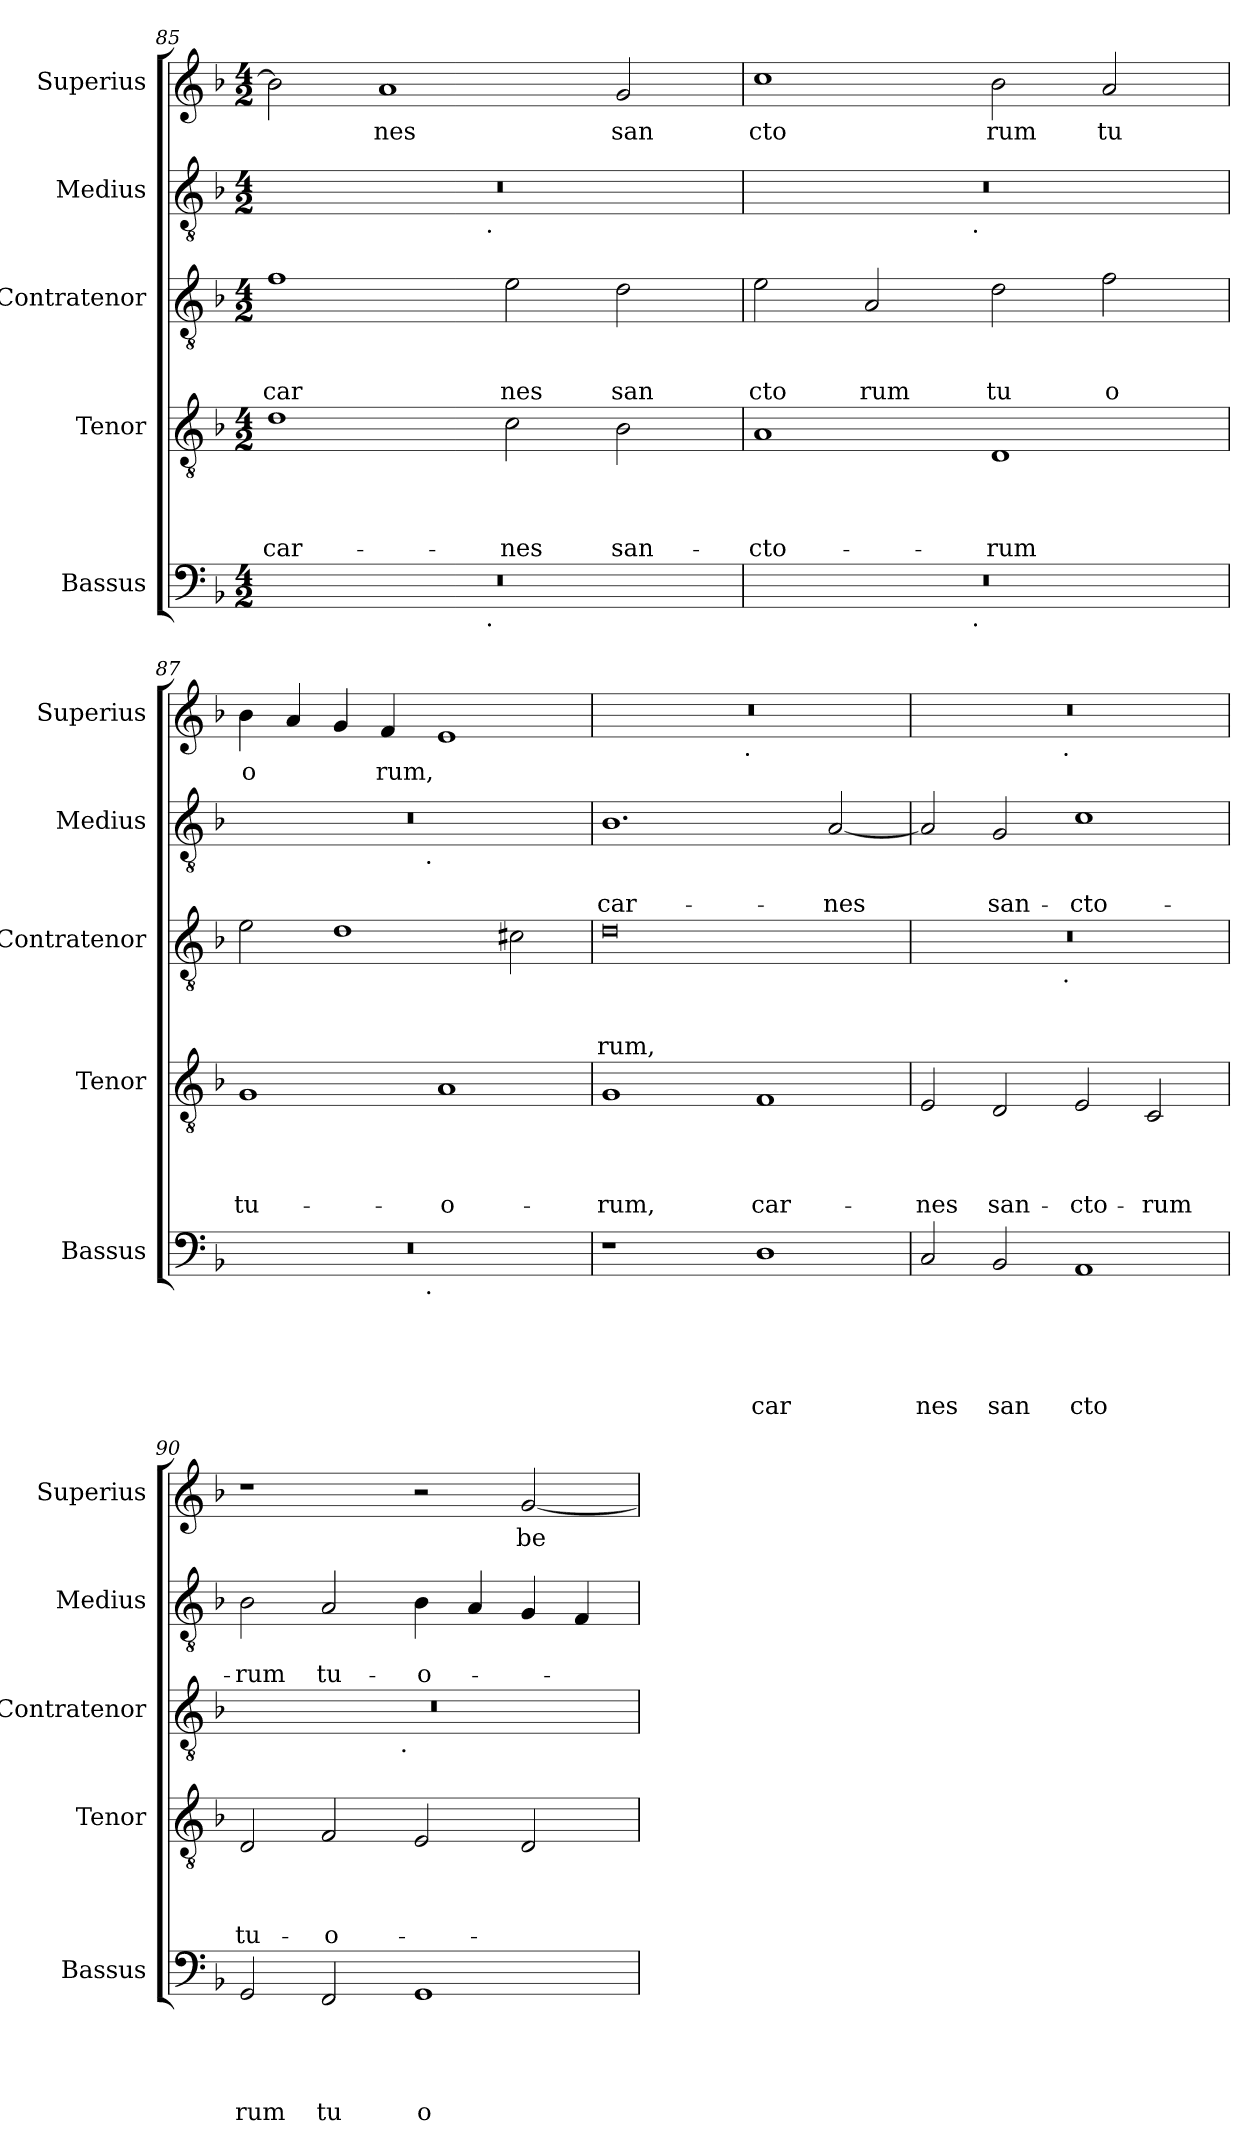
**kern	**text	**text	**text	**text	**text	**kern	**text	**text	**text	**text	**kern	**text	**text	**text	**kern	**text	**text	**kern	**text
*part5	*part5	*part5	*part5	*part5	*part5	*part4	*part4	*part4	*part4	*part4	*part3	*part3	*part3	*part3	*part2	*part2	*part2	*part1	*part1
*staff5	*staff5	*staff5	*staff5	*staff5	*staff5	*staff4	*staff4	*staff4	*staff4	*staff4	*staff3	*staff3	*staff3	*staff3	*staff2	*staff2	*staff2	*staff1	*staff1
*I"Bassus	*	*	*	*	*	*I"Tenor	*	*	*	*	*I"Contratenor	*	*	*	*I"Medius	*	*	*I"Superius	*
*I'Bassus	*	*	*	*	*	*I'Tenor	*	*	*	*	*I'Contratenor	*	*	*	*I'Medius	*	*	*I'Superius	*
*clefF4	*	*	*	*	*	*clefGv2	*	*	*	*	*clefGv2	*	*	*	*clefGv2	*	*	*clefG2	*
*k[b-]	*	*	*	*	*	*k[b-]	*	*	*	*	*k[b-]	*	*	*	*k[b-]	*	*	*k[b-]	*
*F:	*	*	*	*	*	*F:	*	*	*	*	*F:	*	*	*	*F:	*	*	*F:	*
*M4/2	*	*	*	*	*	*M4/2	*	*	*	*	*M4/2	*	*	*	*M4/2	*	*	*M4/2	*
=85	=85	=85	=85	=85	=85	=85	=85	=85	=85	=85	=85	=85	=85	=85	=85	=85	=85	=85	=85
!	!	!	!	!	!	!	!	!	!	!LO:LY:b	!	!	!	!LO:LY:b	!	!	!	!	!
*^	*	*	*	*	*	*	*	*	*	*	*	*	*	*	*^	*	*	*	*
0r	2ryy	.	.	.	.	.	1d	.	.	.	car-	1f	.	.	car	0r	2ryy	.	.	2b-\]	.
!	!	!	!	!	!	!	!	!	!	!	!	!	!	!	!	!	!	!	!	!	!LO:LY:b
.	4...ryy	.	.	.	.	.	.	.	.	.	.	.	.	.	.	.	4...ryy	.	.	1a	nes
!	!	!	!	!	!	!	!	!	!	!	!	!	!	!	!	!	!LO:TX:b:t=.	!	!	!	!
!	!LO:TX:b:t=.	!	!	!	!	!	!	!	!	!	!	!	!	!	!	!	!	!	!	!	!
.	1ryy	.	.	.	.	.	.	.	.	.	.	.	.	.	.	.	1ryy	.	.	.	.
!	!	!	!	!	!	!	!	!	!	!	!LO:LY:b	!	!	!	!LO:LY:b	!	!	!	!	!	!
.	.	.	.	.	.	.	2c\	.	.	.	-nes	2e\	.	.	nes	.	.	.	.	.	.
!	!	!	!	!	!	!	!	!	!	!	!LO:LY:b	!	!	!	!LO:LY:b	!	!	!	!	!	!LO:LY:b
.	.	.	.	.	.	.	2B-\	.	.	.	san-	2d\	.	.	san	.	.	.	.	2g/	san
.	32ryy	.	.	.	.	.	.	.	.	.	.	.	.	.	.	.	32ryy	.	.	.	.
=86	=86	=86	=86	=86	=86	=86	=86	=86	=86	=86	=86	=86	=86	=86	=86	=86	=86	=86	=86	=86	=86
!	!	!	!	!	!	!	!	!	!	!	!LO:LY:b	!	!	!	!LO:LY:b	!	!	!	!	!	!LO:LY:b
0r	2ryy	.	.	.	.	.	1A	.	.	.	-cto-	2e\	.	.	cto	0r	2ryy	.	.	1cc	cto
!	!	!	!	!	!	!	!	!	!	!	!	!	!	!	!LO:LY:b	!	!	!	!	!	!
.	4...ryy	.	.	.	.	.	.	.	.	.	.	2A/	.	.	rum	.	4...ryy	.	.	.	.
!	!	!	!	!	!	!	!	!	!	!	!	!	!	!	!	!	!LO:TX:b:t=.	!	!	!	!
!	!LO:TX:b:t=.	!	!	!	!	!	!	!	!	!	!	!	!	!	!	!	!	!	!	!	!
.	1ryy	.	.	.	.	.	.	.	.	.	.	.	.	.	.	.	1ryy	.	.	.	.
!	!	!	!	!	!	!	!	!	!	!	!LO:LY:b	!	!	!	!LO:LY:b	!	!	!	!	!	!LO:LY:b
.	.	.	.	.	.	.	1D	.	.	.	-rum	2d\	.	.	tu	.	.	.	.	2b-\	rum
!	!	!	!	!	!	!	!	!	!	!	!	!	!	!	!LO:LY:b	!	!	!	!	!	!LO:LY:b
.	.	.	.	.	.	.	.	.	.	.	.	2f\	.	.	o	.	.	.	.	2a/	tu
.	32ryy	.	.	.	.	.	.	.	.	.	.	.	.	.	.	.	32ryy	.	.	.	.
=87	=87	=87	=87	=87	=87	=87	=87	=87	=87	=87	=87	=87	=87	=87	=87	=87	=87	=87	=87	=87	=87
!	!	!	!	!	!	!	!	!	!	!	!LO:LY:b	!	!	!	!	!	!	!	!	!	!LO:LY:b
0r	2ryy	.	.	.	.	.	1G	.	.	.	tu-	2e\	.	.	.	0r	2ryy	.	.	4b-\	o
.	.	.	.	.	.	.	.	.	.	.	.	.	.	.	.	.	.	.	.	4a/	.
.	4...ryy	.	.	.	.	.	.	.	.	.	.	1d	.	.	.	.	4...ryy	.	.	4g/	.
!	!	!	!	!	!	!	!	!	!	!	!	!	!	!	!	!	!	!	!	!	!LO:LY:b
.	.	.	.	.	.	.	.	.	.	.	.	.	.	.	.	.	.	.	.	4f/	rum,
!	!	!	!	!	!	!	!	!	!	!	!	!	!	!	!	!	!LO:TX:b:t=.	!	!	!	!
!	!LO:TX:b:t=.	!	!	!	!	!	!	!	!	!	!	!	!	!	!	!	!	!	!	!	!
.	1ryy	.	.	.	.	.	.	.	.	.	.	.	.	.	.	.	1ryy	.	.	.	.
!	!	!	!	!	!	!	!	!	!	!	!LO:LY:b	!	!	!	!	!	!	!	!	!	!
.	.	.	.	.	.	.	1A	.	.	.	-o-	.	.	.	.	.	.	.	.	1e	.
.	.	.	.	.	.	.	.	.	.	.	.	2c#X\	.	.	.	.	.	.	.	.	.
.	32ryy	.	.	.	.	.	.	.	.	.	.	.	.	.	.	.	32ryy	.	.	.	.
=88	=88	=88	=88	=88	=88	=88	=88	=88	=88	=88	=88	=88	=88	=88	=88	=88	=88	=88	=88	=88	=88
!	!	!	!	!	!	!	!	!	!	!	!LO:LY:b	!	!	!	!LO:LY:b	!	!	!	!LO:LY:b	!	!
*v	*v	*	*	*	*	*	*	*	*	*	*	*	*	*	*	*v	*v	*	*	*^	*
1r	.	.	.	.	.	1G	.	.	.	-rum,	0d	.	.	rum,	1.B-	.	car-	0r	2ryy	.
.	.	.	.	.	.	.	.	.	.	.	.	.	.	.	.	.	.	.	4...ryy	.
!	!	!	!	!	!	!	!	!	!	!	!	!	!	!	!	!	!	!	!LO:TX:b:t=.	!
.	.	.	.	.	.	.	.	.	.	.	.	.	.	.	.	.	.	.	1ryy	.
!	!	!	!	!	!LO:LY:b	!	!	!	!	!LO:LY:b	!	!	!	!	!	!	!	!	!	!
1D	.	.	.	.	car	1F	.	.	.	car-	.	.	.	.	.	.	.	.	.	.
!	!	!	!	!	!	!	!	!	!	!	!	!	!	!	!	!	!LO:LY:b	!	!	!
.	.	.	.	.	.	.	.	.	.	.	.	.	.	.	[<2A/	.	-nes	.	.	.
.	.	.	.	.	.	.	.	.	.	.	.	.	.	.	.	.	.	.	32ryy	.
=89	=89	=89	=89	=89	=89	=89	=89	=89	=89	=89	=89	=89	=89	=89	=89	=89	=89	=89	=89	=89
!	!	!	!	!	!LO:LY:b	!	!	!	!	!LO:LY:b	!	!	!	!	!	!	!	!	!	!
*	*	*	*	*	*	*	*	*	*	*	*^	*	*	*	*	*	*	*	*	*
2C/	.	.	.	.	nes	2E/	.	.	.	-nes	0r	2ryy	.	.	.	2A/]	.	.	0r	2ryy	.
!	!	!	!	!	!LO:LY:b	!	!	!	!	!LO:LY:b	!	!	!	!	!	!	!	!LO:LY:b	!	!	!
2BB-/	.	.	.	.	san	2D/	.	.	.	san-	.	4...ryy	.	.	.	2G/	.	san-	.	4...ryy	.
!	!	!	!	!	!	!	!	!	!	!	!	!	!	!	!	!	!	!	!	!LO:TX:b:t=.	!
!	!	!	!	!	!	!	!	!	!	!	!	!LO:TX:b:t=.	!	!	!	!	!	!	!	!	!
.	.	.	.	.	.	.	.	.	.	.	.	1ryy	.	.	.	.	.	.	.	1ryy	.
!	!	!	!	!	!LO:LY:b	!	!	!	!	!LO:LY:b	!	!	!	!	!	!	!	!LO:LY:b	!	!	!
1AA	.	.	.	.	cto	2E/	.	.	.	-cto-	.	.	.	.	.	1c	.	-cto-	.	.	.
!	!	!	!	!	!	!	!	!	!	!LO:LY:b	!	!	!	!	!	!	!	!	!	!	!
.	.	.	.	.	.	2C/	.	.	.	-rum	.	.	.	.	.	.	.	.	.	.	.
.	.	.	.	.	.	.	.	.	.	.	.	32ryy	.	.	.	.	.	.	.	32ryy	.
=90	=90	=90	=90	=90	=90	=90	=90	=90	=90	=90	=90	=90	=90	=90	=90	=90	=90	=90	=90	=90	=90
!	!	!	!	!	!LO:LY:b	!	!	!	!	!LO:LY:b	!	!	!	!	!	!	!	!LO:LY:b	!	!	!
*	*	*	*	*	*	*	*	*	*	*	*	*	*	*	*	*	*	*	*v	*v	*
2GG/	.	.	.	.	rum	2D/	.	.	.	tu-	0r	2ryy	.	.	.	2B-\	.	-rum	1r	.
!	!	!	!	!	!LO:LY:b	!	!	!	!	!LO:LY:b	!	!	!	!	!	!	!	!LO:LY:b	!	!
2FF/	.	.	.	.	tu	2F/	.	.	.	-o-	.	4...ryy	.	.	.	2A/	.	tu-	.	.
!	!	!	!	!	!	!	!	!	!	!	!	!LO:TX:b:t=.	!	!	!	!	!	!	!	!
.	.	.	.	.	.	.	.	.	.	.	.	1ryy	.	.	.	.	.	.	.	.
!	!	!	!	!	!LO:LY:b	!	!	!	!	!	!	!	!	!	!	!	!	!LO:LY:b	!	!
1GG	.	.	.	.	o	2E/	.	.	.	.	.	.	.	.	.	4B-\	.	-o-	2r	.
.	.	.	.	.	.	.	.	.	.	.	.	.	.	.	.	4A/	.	.	.	.
!	!	!	!	!	!	!	!	!	!	!	!	!	!	!	!	!	!	!	!	!LO:LY:b
.	.	.	.	.	.	2D/	.	.	.	.	.	.	.	.	.	4G/	.	.	[<2g/	be
.	.	.	.	.	.	.	.	.	.	.	.	.	.	.	.	4F/	.	.	.	.
.	.	.	.	.	.	.	.	.	.	.	.	32ryy	.	.	.	.	.	.	.	.
*	*	*	*	*	*	*	*	*	*	*	*v	*v	*	*	*	*	*	*	*	*
=	=	=	=	=	=	=	=	=	=	=	=	=	=	=	=	=	=	=	=
*-	*-	*-	*-	*-	*-	*-	*-	*-	*-	*-	*-	*-	*-	*-	*-	*-	*-	*-	*-
